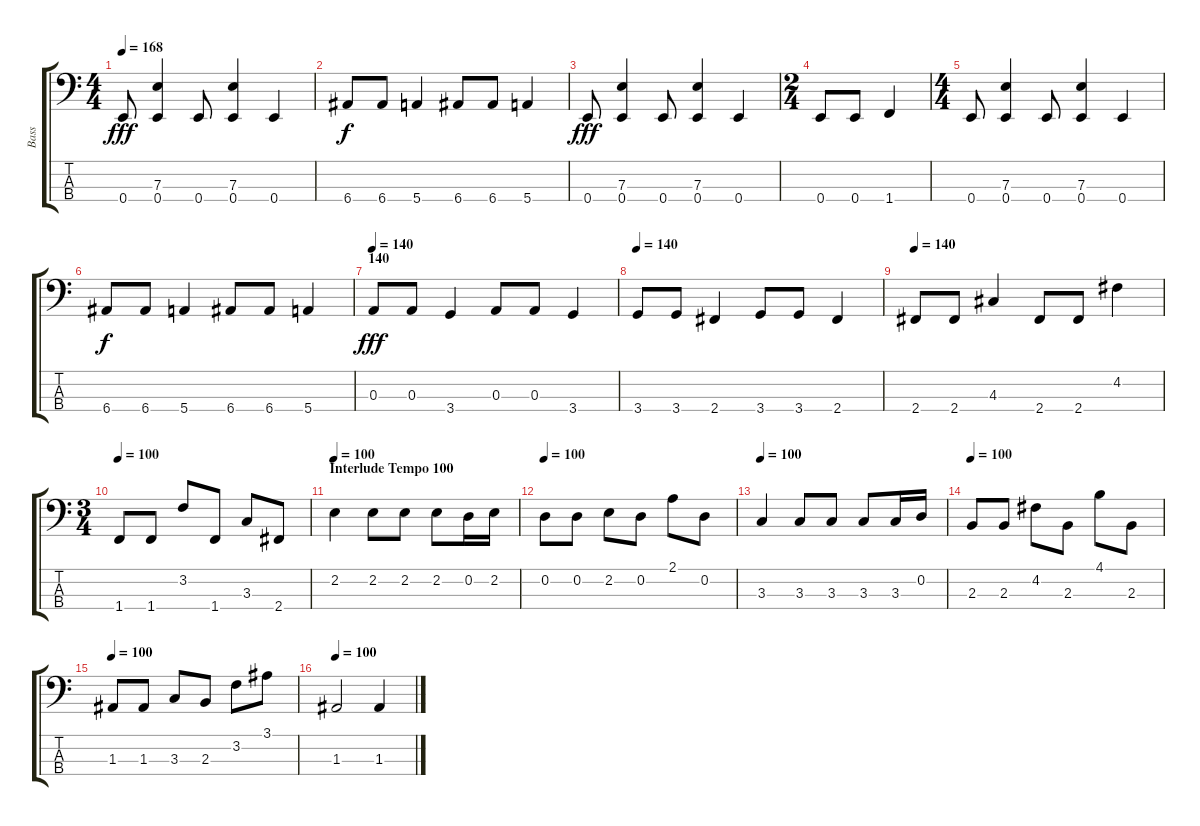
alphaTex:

\track ("Bass" "Bass") {instrument electricbasspick}
\staff {score tabs}
\tuning (G2 D2 A1 E1) {hide}
\ts (4 4)
\tempo 168
\clef f4
\ks c
0.4.8{dy fff} (7.3 0.4).4 0.4.8 (7.3 0.4).4 0.4.4 |
6.4.8{dy f} 6.4.8 5.4.4 6.4.8 6.4.8 5.4.4 |
0.4.8{dy fff} (7.3 0.4).4 0.4.8 (7.3 0.4).4 0.4.4 |
\ts (2 4)
0.4.8 0.4.8 1.4.4 |
\ts (4 4)
0.4.8 (7.3 0.4).4 0.4.8 (7.3 0.4).4 0.4.4 |
6.4.8{dy f} 6.4.8 5.4.4 6.4.8 6.4.8 5.4.4 |
\section ("" "140")
\tempo 140
0.3.8{dy fff} 0.3.8 3.4.4 0.3.8 0.3.8 3.4.4 |
\tempo 140
3.4.8 3.4.8 2.4.4 3.4.8 3.4.8 2.4.4 |
\tempo 140
2.4.8 2.4.8 4.3.4 2.4.8 2.4.8 4.2.4 |
\ts (3 4)
\tempo 100
1.4.8 1.4.8 3.2.8 1.4.8 3.3.8 2.4.8 |
\section ("" "Interlude Tempo 100")
\tempo 100
2.2.4 2.2.8 2.2.8 2.2.8 0.2.16 2.2.16 |
\tempo 100
0.2.8 0.2.8 2.2.8 0.2.8 2.1.8 0.2.8 |
\tempo 100
3.3.4 3.3.8 3.3.8 3.3.8 3.3.16 0.2.16 |
\tempo 100
2.3.8 2.3.8 4.2.8 2.3.8 4.1.8 2.3.8 |
\tempo 100
1.3.8 1.3.8 3.3.8 2.3.8 3.2.8 3.1.8 |
\tempo 100
1.3.2 1.3.4
